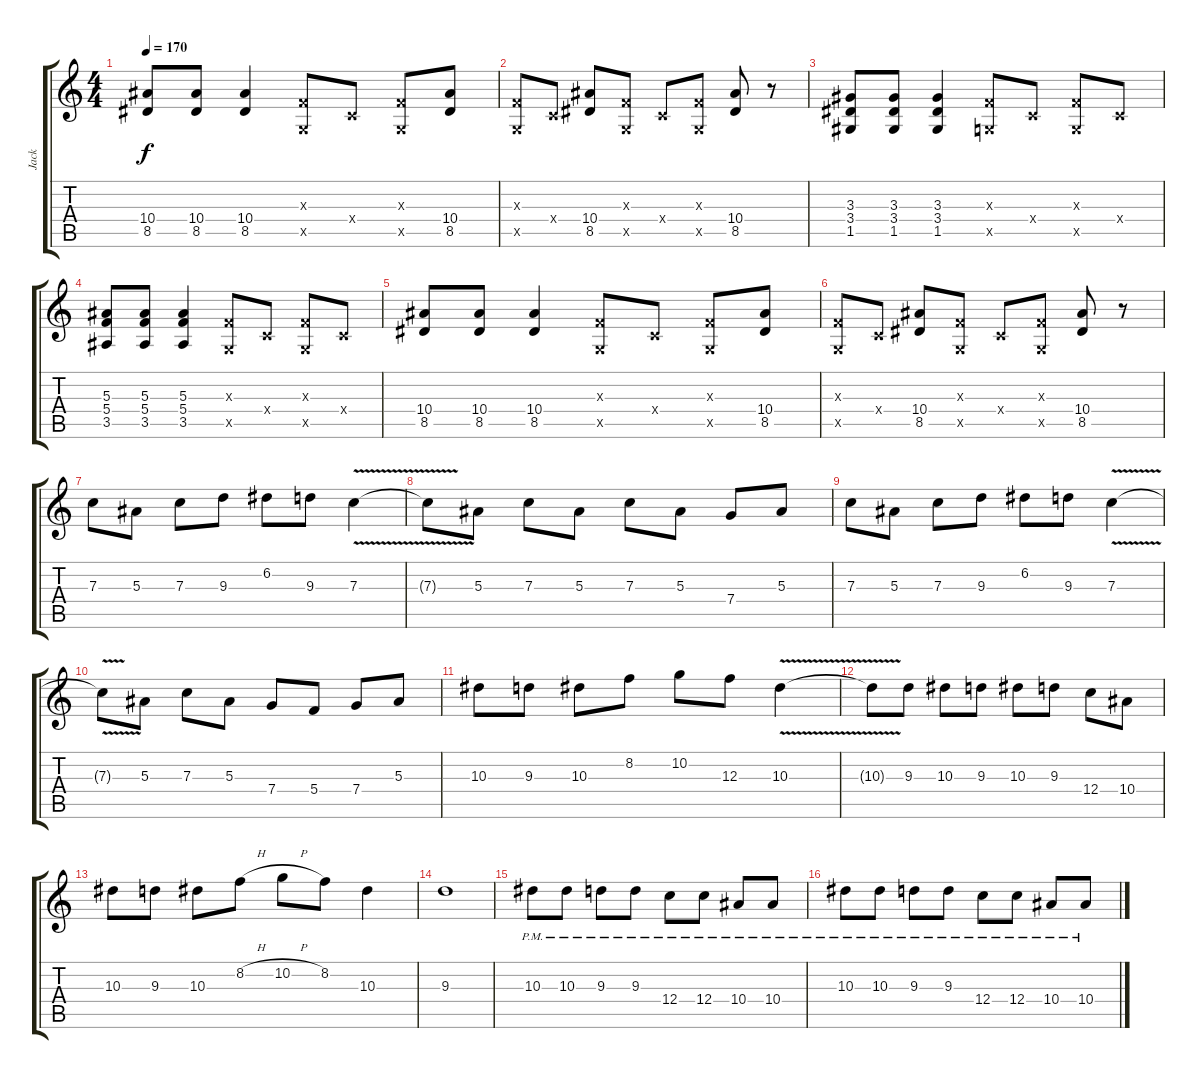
\track ("Jack" "Jack") {instrument distortionguitar}
\staff {score tabs}
\tuning (D4 A3 F3 C3 G2 D2) {hide}
\ts (4 4)
\tempo 170
\clef g2
\ks c
(10.4 8.5).8{dy f} (10.4 8.5).8 (10.4 8.5).4 (0.3{x} 0.5{x}).8 0.4{x}.8 (0.3{x} 0.5{x}).8 (10.4 8.5).8 |
(0.3{x} 0.5{x}).8 0.4{x}.8 (10.4 8.5).8 (0.3{x} 0.5{x}).8 0.4{x}.8 (0.3{x} 0.5{x}).8 (10.4 8.5).8 r.8 |
(3.3 3.4 1.5).8 (3.3 3.4 1.5).8 (3.3 3.4 1.5).4 (0.3{x} 0.5{x}).8 0.4{x}.8 (0.3{x} 0.5{x}).8 0.4{x}.8 |
(5.3 5.4 3.5).8 (5.3 5.4 3.5).8 (5.3 5.4 3.5).4 (0.3{x} 0.5{x}).8 0.4{x}.8 (0.3{x} 0.5{x}).8 0.4{x}.8 |
(10.4 8.5).8 (10.4 8.5).8 (10.4 8.5).4 (0.3{x} 0.5{x}).8 0.4{x}.8 (0.3{x} 0.5{x}).8 (10.4 8.5).8 |
(0.3{x} 0.5{x}).8 0.4{x}.8 (10.4 8.5).8 (0.3{x} 0.5{x}).8 0.4{x}.8 (0.3{x} 0.5{x}).8 (10.4 8.5).8 r.8 |
7.3.8 5.3.8 7.3.8 9.3.8 6.2.8 9.3.8 7.3{v}.4 |
7.3{t}.8 5.3.8 7.3.8 5.3.8 7.3.8 5.3.8 7.4.8 5.3.8 |
7.3.8 5.3.8 7.3.8 9.3.8 6.2.8 9.3.8 7.3{v}.4 |
7.3{t}.8 5.3.8 7.3.8 5.3.8 7.4.8 5.4.8 7.4.8 5.3.8 |
10.3.8 9.3.8 10.3.8 8.2.8 10.2.8 12.3.8 10.3{v}.4 |
10.3{t}.8 9.3.8 10.3.8 9.3.8 10.3.8 9.3.8 12.4.8 10.4.8 |
10.3.8 9.3.8 10.3.8 8.2{h}.8 10.2{h}.8 8.2.8 10.3.4 |
9.3.1 |
10.3{pm}.8 10.3{pm}.8 9.3{pm}.8 9.3{pm}.8 12.4{pm}.8 12.4{pm}.8 10.4{pm}.8 10.4{pm}.8 |
10.3{pm}.8 10.3{pm}.8 9.3{pm}.8 9.3{pm}.8 12.4{pm}.8 12.4{pm}.8 10.4{pm}.8 10.4{pm}.8
